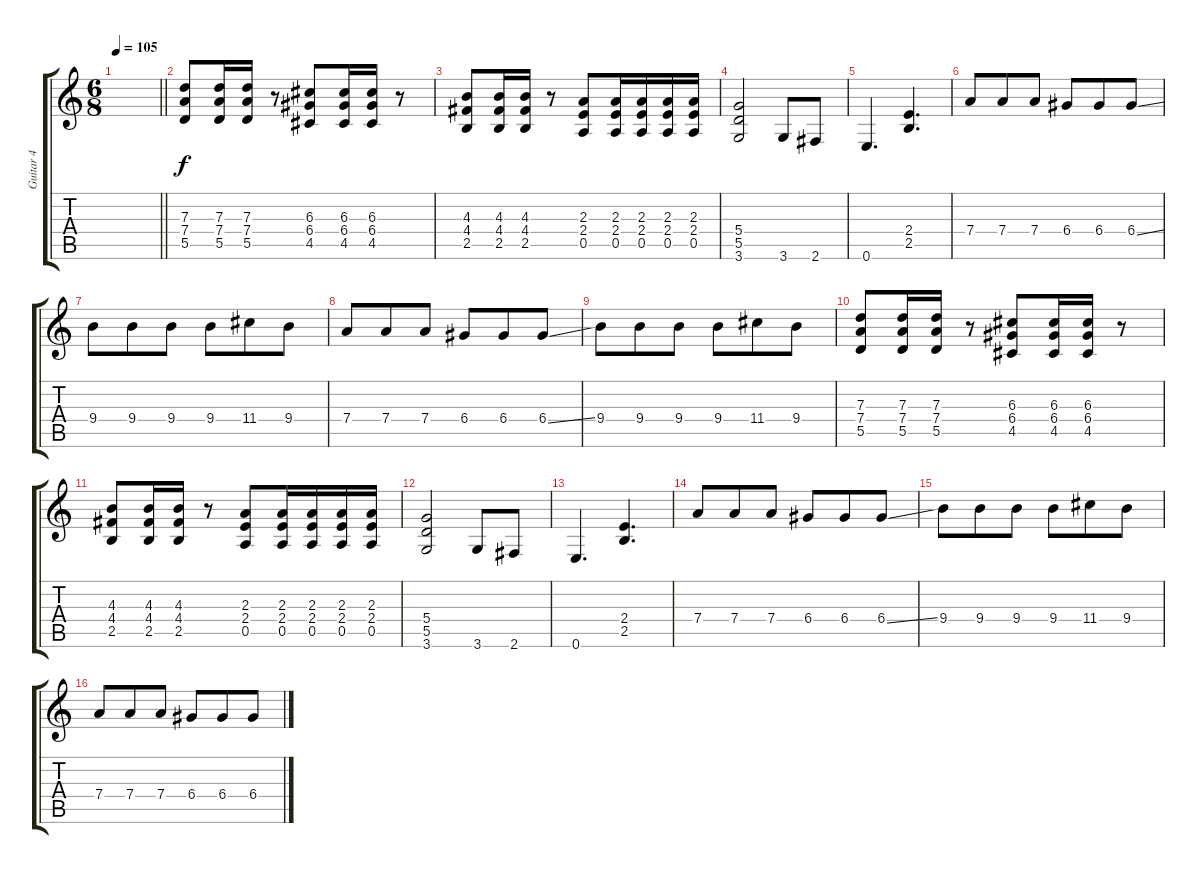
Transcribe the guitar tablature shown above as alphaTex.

\track ("Guitar 4" "Guitar 4") {instrument distortionguitar}
\staff {score tabs}
\tuning (E4 B3 G3 D3 A2 E2) {hide}
\ts (6 8)
\tempo 105
\clef g2
\barLineRight lightlight
\ks c
|
\section ("" "")
(7.3 7.4 5.5).8 (7.3 7.4 5.5).16 (7.3 7.4 5.5).16 r.8 (6.3 6.4 4.5).8 (6.3 6.4 4.5).16 (6.3 6.4 4.5).16 r.8 |
(4.3 4.4 2.5).8 (4.3 4.4 2.5).16 (4.3 4.4 2.5).16 r.8 (2.3 2.4 0.5).8 (2.3 2.4 0.5).16 (2.3 2.4 0.5).16 (2.3 2.4 0.5).16 (2.3 2.4 0.5).16 |
(5.4 5.5 3.6).2 3.6.8 2.6.8 |
0.6.4{d} (2.4 2.5).4{d} |
7.4.8 7.4.8 7.4.8 6.4.8 6.4.8 6.4{ss}.8 |
9.4.8 9.4.8 9.4.8 9.4.8 11.4.8 9.4.8 |
7.4.8 7.4.8 7.4.8 6.4.8 6.4.8 6.4{ss}.8 |
9.4.8 9.4.8 9.4.8 9.4.8 11.4.8 9.4.8 |
(7.3 7.4 5.5).8 (7.3 7.4 5.5).16 (7.3 7.4 5.5).16 r.8 (6.3 6.4 4.5).8 (6.3 6.4 4.5).16 (6.3 6.4 4.5).16 r.8 |
(4.3 4.4 2.5).8 (4.3 4.4 2.5).16 (4.3 4.4 2.5).16 r.8 (2.3 2.4 0.5).8 (2.3 2.4 0.5).16 (2.3 2.4 0.5).16 (2.3 2.4 0.5).16 (2.3 2.4 0.5).16 |
(5.4 5.5 3.6).2 3.6.8 2.6.8 |
0.6.4{d} (2.4 2.5).4{d} |
7.4.8 7.4.8 7.4.8 6.4.8 6.4.8 6.4{ss}.8 |
9.4.8 9.4.8 9.4.8 9.4.8 11.4.8 9.4.8 |
7.4.8 7.4.8 7.4.8 6.4.8 6.4.8 6.4{ss}.8
